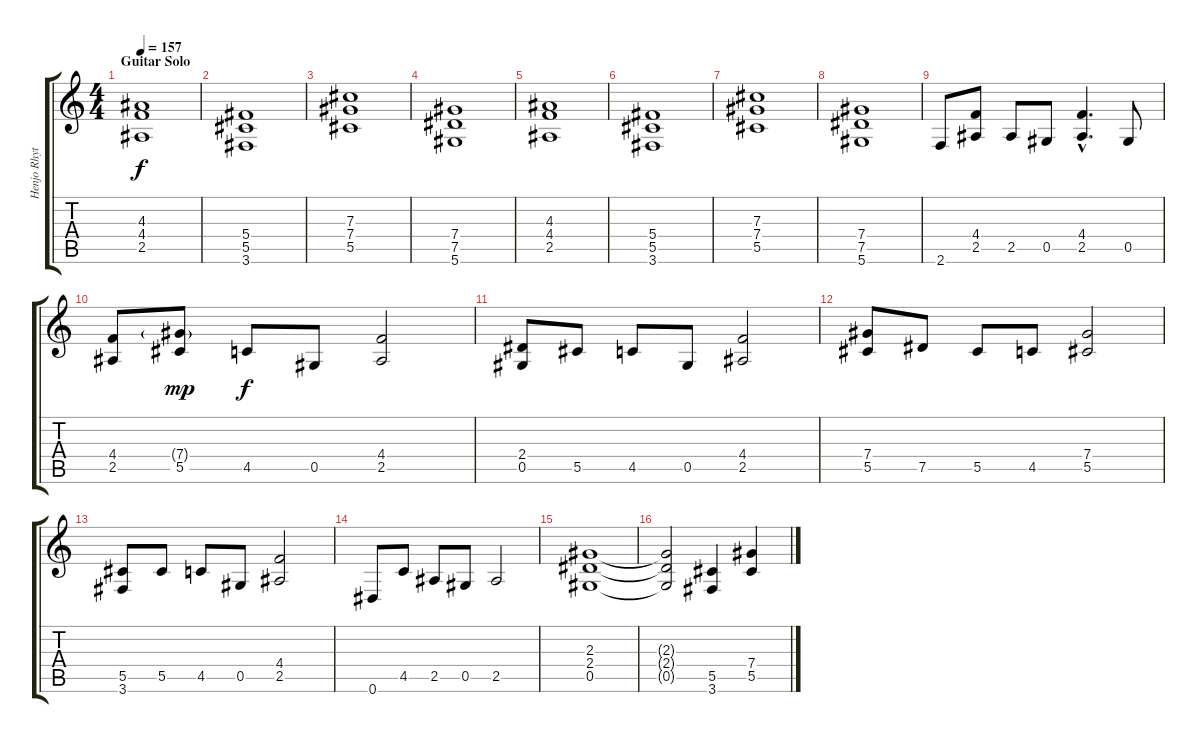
\track ("Henjo Rhytm" "Henjo Rhyt") {instrument distortionguitar}
\staff {score tabs}
\tuning (Eb4 Bb3 Gb3 Db3 Ab2 Eb2) {hide}
\ts (4 4)
\section ("" "Guitar Solo")
\tempo 157
\clef g2
\ks c
(4.3 4.4 2.5).1{dy f} |
(5.4 5.5 3.6).1 |
(7.3 7.4 5.5).1 |
(7.4 7.5 5.6).1 |
(4.3 4.4 2.5).1 |
(5.4 5.5 3.6).1 |
(7.3 7.4 5.5).1 |
(7.4 7.5 5.6).1 |
2.6.8 (4.4 2.5).8 2.5.8 0.5.8 (4.4{hac} 2.5{hac}).4{d} 0.5.8 |
(4.4 2.5).8 (7.4{g} 5.5).8{dy mp} 4.5.8{dy f} 0.5.8 (4.4 2.5).2 |
(2.4 0.5).8 5.5.8 4.5.8 0.5.8 (4.4 2.5).2 |
(7.4 5.5).8 7.5.8 5.5.8 4.5.8 (7.4 5.5).2 |
(5.5 3.6).8 5.5.8 4.5.8 0.5.8 (4.4 2.5).2 |
0.6.8 4.5.8 2.5.8 0.5.8 2.5.2 |
(2.3 2.4 0.5).1 |
(2.3{t} 2.4{t} 0.5{t}).2 (5.5 3.6).4 (7.4 5.5).4
